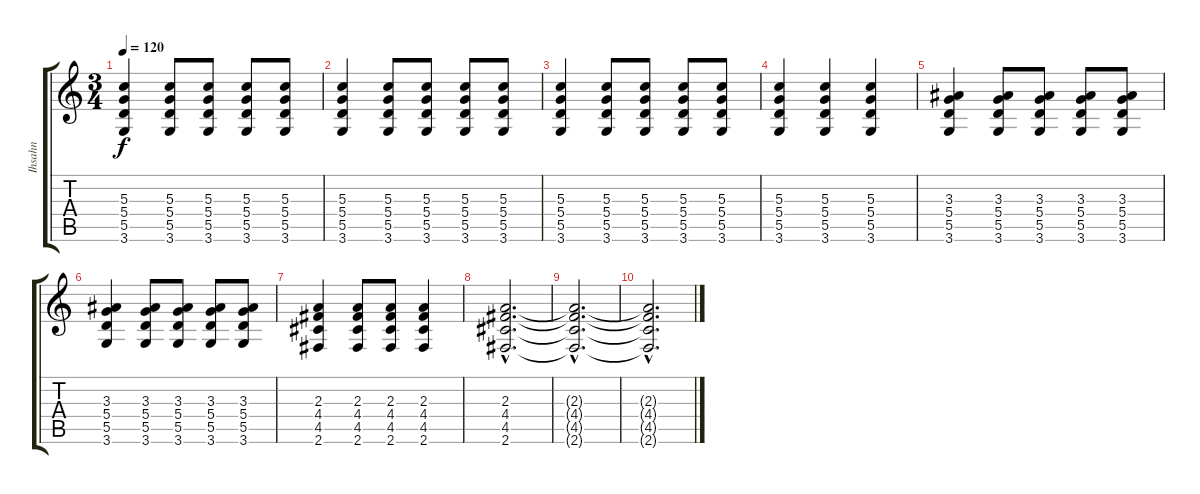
\track ("Ihsahn" "Ihsahn") {instrument distortionguitar}
\staff {score tabs}
\tuning (E4 B3 G3 D3 A2 E2) {hide}
\ts (3 4)
\tempo 120
\clef g2
\ks c
(5.3 5.4 5.5 3.6).4{dy f} (5.3 5.4 5.5 3.6).8 (5.3 5.4 5.5 3.6).8 (5.3 5.4 5.5 3.6).8 (5.3 5.4 5.5 3.6).8 |
(5.3 5.4 5.5 3.6).4 (5.3 5.4 5.5 3.6).8 (5.3 5.4 5.5 3.6).8 (5.3 5.4 5.5 3.6).8 (5.3 5.4 5.5 3.6).8 |
(5.3 5.4 5.5 3.6).4 (5.3 5.4 5.5 3.6).8 (5.3 5.4 5.5 3.6).8 (5.3 5.4 5.5 3.6).8 (5.3 5.4 5.5 3.6).8 |
(5.3 5.4 5.5 3.6).4 (5.3 5.4 5.5 3.6).4 (5.3 5.4 5.5 3.6).4 |
(3.3 5.4 5.5 3.6).4 (3.3 5.4 5.5 3.6).8 (3.3 5.4 5.5 3.6).8 (3.3 5.4 5.5 3.6).8 (3.3 5.4 5.5 3.6).8 |
(3.3 5.4 5.5 3.6).4 (3.3 5.4 5.5 3.6).8 (3.3 5.4 5.5 3.6).8 (3.3 5.4 5.5 3.6).8 (3.3 5.4 5.5 3.6).8 |
(2.3 4.4 4.5 2.6).4 (2.3 4.4 4.5 2.6).8 (2.3 4.4 4.5 2.6).8 (2.3 4.4 4.5 2.6).4 |
(2.3{hac} 4.4{hac} 4.5{hac} 2.6{hac}).2{d volume 0} |
(2.3{hac t} 4.4{hac t} 4.5{hac t} 2.6{hac t}).2{d} |
(2.3{hac t} 4.4{hac t} 4.5{hac t} 2.6{hac t}).2{d}
